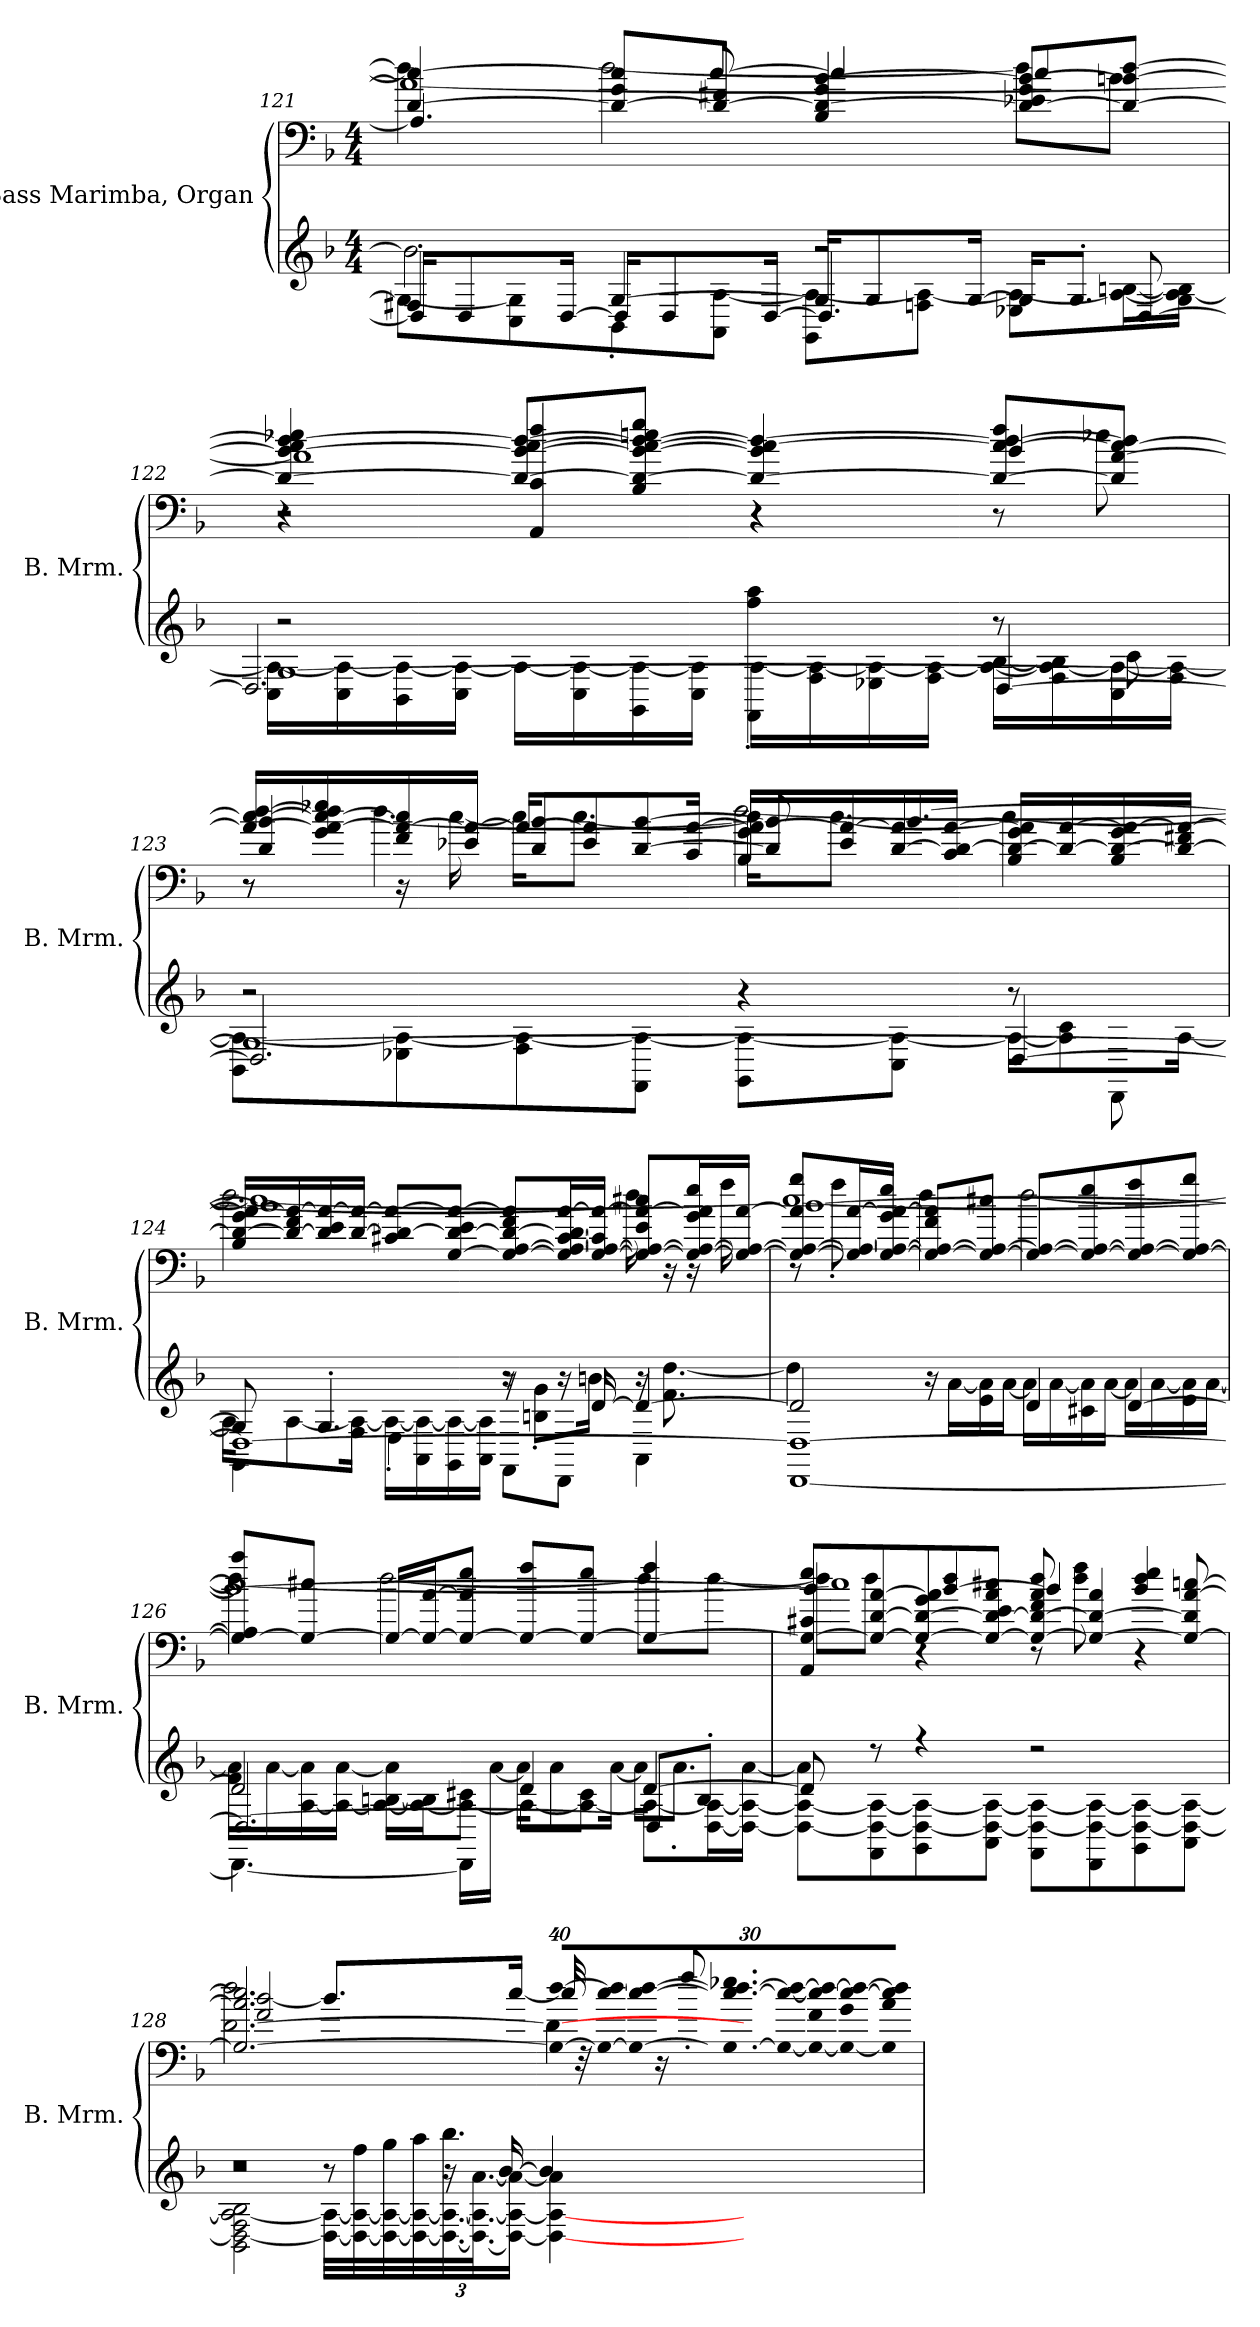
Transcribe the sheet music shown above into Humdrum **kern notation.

**kern	**kern
*part1	*part1
*staff2	*staff1
*I"Bass Marimba, Organ	*
*I'B. Mrm.	*
!!LO:LB:g=z
*clefG2	*clefF4
*k[b-]	*k[b-]
*M4/4	*M4/4
=121	=121
*^	*^
*	*^	*	*^
*	*	*^	*	*	*^
4F#X'/	8G\L_	16D/KL]	2b-\]	[4d/ 4cc/_	4dd\]	4.A/]	1a_
.	.	8D/	.	.	.	.	.
.	8C\ 8G\]	.	.	.	.	.	.
.	.	[16D/Jk	.	.	.	.	.
[4G/	8BB-'\	16D/KL]	.	8d/_ 8g/ 8cc/]L	[2dd\	.	.
.	.	8D/	.	.	.	.	.
.	8AA\ [8A\J	.	.	8d/_ 8f#X/J	.	[8cc/	.
.	.	[16D/Jk	.	.	.	.	.
16G/KL]	8GG\ 8A\_L	4.D/]	2r	4B-/ 4d/_ 4g/ [4b-/	.	4cc/]	.
8G/	.	.	.	.	.	.	.
.	8Fn\ 8A\_J	.	.	.	.	.	.
[16G/Jk	.	.	.	.	.	.	.
16G/KL]	8E-X\ 8A\_L	.	.	8d/_ 8e-X/ 8g/ 8b-/_L	8dd\L]	4cc/	.
8.G'/J	.	.	.	.	.	.	.
.	16A\_ [16Bn\L	[8D/	.	8d/_ 8b-/_ [8dd/J	8bn\J	.	.
.	16G\ 16A\_ 16B\]JJ	.	.	.	.	.	.
!!LO:LB:g=z	!!	!!	!!
=122	=122	=122	=122	=122	=122	=122	=122
[1G	16C\ 16A\_LL	2.D/]	2r	4d/_ 4b-/_ 4cc/ 4dd/_ 4ee-X/	2r	4r	1a]
.	16C\ 16A\_	.	.	.	.	.	.
.	16BB-\ 16A\_	.	.	.	.	.	.
.	16C\ 16A\_JJ	.	.	.	.	.	.
.	16A\LL_	.	.	8d/_ 8b-/_ [8cc/ 8dd/_L	.	4AA/' 4c/' 4ff/'	.
.	16C\ 16A\_	.	.	.	.	.	.
.	16GG\ 16A\_	.	.	8B-/ 8d/_ 8b-/_ 8cc/_ 8dd/_ 8een/ 8gg/J	.	.	.
.	16C\ 16A\]JJ	.	.	.	.	.	.
.	[16A\LL	.	4FF\' 4ff\' 4aa\'	4d/_ 4b-/] 4cc/_ 4dd/_	4r	4r	.
.	16F\ 16A\_	.	.	.	.	.	.
.	16E-X\ 16A\_	.	.	.	.	.	.
.	16F\ 16A\_JJ	.	.	.	.	.	.
.	16A\_ [16B-\LL	[4D/	8r	8d/_ 8cc/_ 8dd/_ 8ff/L	8r	4b-/	.
.	16F\ 16A\_ 16B-\]	.	.	.	.	.	.
.	16C\ 16A\_	.	8c\	8d/] [8a/ 8cc/_ 8dd/]J	8ee-X\	.	.
.	16F\ 16A\_JJ	.	.	.	.	.	.
!!LO:LB:g=z	!!	!!	!!
=123	=123	=123	=123	=123	=123	=123	=123
1G_	8BB-\ 8A\_L	2.D/]	2r	16a/_ 16cc/_ [16dd/LL	8r	4d/ 4b-/	8r
.	.	.	.	16g/ 16a/_ 16cc/_ 16dd/] 16ee-X/	.	.	.
.	8E-X\ 8A\_	.	.	16f/ 16a/_ 16cc/]	[4.dd\	.	16r
.	.	.	.	16e-X/ 16a/_JJ	.	.	[16cc\
.	8F\ 8A\_	.	.	16a/KL_	.	8d/ 8b-/L	16cc\KL]
.	.	.	.	8e-/ 8a/]	.	.	[8.cc\J
.	8FF\ 8A\_J	.	.	.	.	[8d/ [8b-/J	.
.	.	.	.	16c/ [16a/Jk	.	.	.
.	8GG\ 8A\_L	.	4r	16B-/ 16g/ 16a/_LL	2dd\_	8d/] 8b-/]	16cc\KL]
.	.	.	.	16e-/ 16a/_	.	.	[8.cc\J
.	8C\ 8A\_J	.	.	[16d/ 16a/]	.	[4.b-/	.
.	.	.	.	16c/ 16d/_ [16a/JJ	.	.	.
.	16A\KL_	[4D/	8r	16B-/ 16d/_ 16g/ 16a/]LL	.	.	4cc\_
.	8A\] 8c\	.	.	16d/_ [16a/	.	.	.
.	.	.	8DD\	16B-/ 16d/_ 16g/ 16a/_	.	.	.
.	[16A\Jk	.	.	16d/_ 16f#X/ 16a/_JJ	.	.	.
!!LO:LB:g=z	!!	!!	!!
=124	=124	=124	=124	=124	=124	=124	=124
8G/]	16A\KL]	1D_	4GG\	16B-/ 16d/_ 16g/ 16a/_LL	2.dd\_	1b-]	1cc_
.	[8A\	.	.	16d/_ 16f/ 16a/_	.	.	.
4.G'/	.	.	.	16d/] 16e/ 16a/_	.	.	.
.	16F\ 16A\_Jk	.	.	[16d/ 16a/_JJ	.	.	.
.	16A\LL_	.	4E'\	8c#X/ 8d/_ 8a/_L	.	.	.
.	16AA\ 16A\_	.	.	.	.	.	.
.	16GG\ 16A\_	.	.	[8G/ 8d/_ 8e/ 8a/_J	.	.	.
.	16AA\ 16A\]JJ	.	.	.	.	.	.
8r	16r	.	8FF\L	8G/_ [8A/ 8d/_ 8f/ 8a/]L	.	.	.
.	8Bn\' 8g\'L	.	.	.	.	.	.
*	*	*	*	*MM86	*	*	*
16r	.	.	8DD\J	16G/_ 16A/_ [16c#/ 16d/] [16a/L	.	.	.
*	*	*	*	*MM80	*	*	*
[16d/	16bn\Jk	.	.	16G/_ 16A/_ 16c#/] 16a/_JJ	.	.	.
*	*	*	*	*MM75	*	*	*
4d/_	16r	.	4AA\	8G/_ 8A/_ 8e/ 8a/_ 8cc#X/L	16dd\]	.	.
*	*	*	*	*MM69	*	*	*
.	8.f\ [8.dd\	.	.	.	16r	.	.
*	*	*	*	*MM63	*	*	*
.	.	.	.	16G/_ 16A/_ 16g/ 16a/] 16ee/L	16r	.	.
*	*	*	*	*MM58	*	*	*
.	.	.	.	16G/_ 16A/_ [16a/JJ	16ff\	.	.
!!LO:PB:g=z	!!	!!	!!
=125	=125	=125	=125	=125	=125	=125	=125
*	*	*	*	*MM50	*	*	*
2d/]	4dd\]	1D_	[1DD	8G/_ 8A/_ 8a/] 8gg/L	8r	[1b-	1cc_
.	.	.	.	16G/_ 16A/_ [16a/L	8ff'\	.	.
.	.	.	.	16G/_ 16A/_ 16g/ 16a/_ 16ee/JJ	.	.	.
.	16r	.	.	8G/_ 8A/_ 8f/ 8a/]L	4dd\	.	.
.	[16a\LL	.	.	.	.	.	.
.	16e\ 16a\]	.	.	8G/_ 8A/_ 8cc#X/J	.	.	.
.	[16a\JJ	.	.	.	.	.	.
4d/	16a\LL]	.	.	8G/_ 8A/_L	[2dd\	.	.
.	[16a\	.	.	.	.	.	.
.	16c#X\ 16a\]	.	.	8G/_ 8A/_ 8ee/	.	.	.
.	[16a\JJ	.	.	.	.	.	.
[4d/	16a\LL]	.	.	8G/_ 8A/_ 8ff/	.	.	.
.	[16a\	.	.	.	.	.	.
.	16e\ 16a\]	.	.	8G/_ 8A/_ 8gg/J	.	.	.
.	[16a\JJ	.	.	.	.	.	.
!!LO:LB:g=z	!!	!!	!!
=126	=126	=126	=126	=126	=126	=126	=126
2d/]	16f\ 16a\]LL	2.D/_	4.DD\_	8G/_ 8A/] 8aa/L	4dd\]	1b-_	1cc_
.	[16a\	.	.	.	.	.	.
.	[16A\ 16a\]	.	.	8G/_ 8cc#X/J	.	.	.
.	16A\_ [16a\JJ	.	.	.	.	.	.
.	16A\_ [16Bn\ 16a\]LL	.	.	16G/LL_	[2dd\	.	.
.	16A\_ 16B\]J	.	.	16G/_ [16a/J	.	.	.
.	8A\_ 8c#X\J	.	16DD\LL]	8G/_ 8a/] 8ee/J	.	.	.
.	.	.	[16a\JJ	.	.	.	.
4d/	8A\L_	.	16a\KL]	8G/_ 8ff/L	.	.	.
.	.	.	8a\	.	.	.	.
.	8A\_ 8c#\J	.	.	8G/_ 8ee/J	.	.	.
.	.	.	[16a\Jk	.	.	.	.
[4d/	8A\L_	8D/L]	16a\KL]	4G/_ 4ff/	8dd\L]	.	.
.	.	.	8.a'\J	.	.	.	.
.	[16D\ 16A\_L	8B'/J	.	.	[8dd\J	.	.
.	16D\_ 16A\_ [16a\JJ	.	.	.	.	.	.
*	*v	*v	*v	*	*	*	*
=127	=127	=127	=127	=127	=127
8d/]	8D\_ 8A\_ 8a\]L	8AA/ 8G/_ 8c#X/ 8ee/L	8dd\L]	4b-/]	1cc]
*	*	*MM48	*	*	*
8r	8FF\ 8D\_ 8A\_	8G/_ [8d/ [8a/	8dd\J	.	.
4r	8GG\ 8D\_ 8A\_	8G/_ 8d/_ 8g/ 8a/]	4r	[4b-/ 4dd/	.
*	*	*MM43	*	*	*
.	8AA\ 8D\_ 8A\_J	8G/_ 8d/_ 8e/ 8a/ 8cc#X/J	.	.	.
*	*	*MM41	*	*	*
2r	8FF\ 8D\_ 8A\_L	8G/_ 8d/_ 8f/ 8a/ 8dd/	8r	4b-/]	.
.	8DD\ 8D\_ 8A\_	4G/_ 4d/_ 4a/	8dd\ 8ff\	.	.
*	*	*MM35	*	*	*
.	8GG\ 8D\_ 8A\_	.	4r	4b-/ 4dd/ 4ee/	.
*	*	*MM33	*	*	*
.	8AA\ 8D\_ 8A\_J	8G/_ 8d/] [8a/ [8ccn/	.	.	.
*v	*v	*	*	*	*
*	*v	*v	*v	*v
!!LO:LB:g=z
=128	=128
*	*MM30
*^	*^
*	*^	*	*^
1r	2BB-\ 2D\_ 2F\ 2A\_ 2B-\	2r	2.G/_ 2.a/] 2.cc/]	2f/ [2b-/	[2.d\ 2.dd\
*	*	*	*MM56	*	*
.	32D\_ 32A\_LLL	8r	.	8.b-/L]	.
.	32D\_ 32A\_ 32ff\	.	.	.	.
.	32D\_ 32A\_ 32gg\	.	.	.	.
.	32D\_ 32A\_ 32aa\	.	.	.	.
*	*Xbrackettup	*	*	*	*
.	48.D\_ 48.A\_ 48.bb-\	16r	.	.	.
.	48.D\_ 48.A\_ [48.a\J	.	.	.	.
*	*	*	*MM60	*	*
.	16D\_ 16A\_ 16a\_JJ	[16b-/	.	[16cc/Jk	.
*	*	*	*Xbrackettup	*	*
*	*	*	*MM61	*	*
!	!	!	!LO:N:vis=32	!	!
.	4D\_ 4A\_ 4a\]	4b-/]	640%23G/_ [640%23dd/LLL	32cc/]	4d\_
.	.	.	.	32r	.
!	!	!	!LO:N:vis=256%9	!	!
.	.	.	960%17G/_ [960%17cc/ 960%17dd/]K	.	.
!	!	!	!LO:N:vis=32	!	!
.	.	.	640%23G/_ 640%23cc/_ [640%23dd/	.	.
.	.	.	.	16r	.
!	!	!	!LO:N:vis=32.	!	!
.	.	.	1920%103G/_ 1920%103cc/_ 1920%103dd/_ 1920%103ee-X/	.	.
*	*	*	*MM63	*	*
.	.	.	.	8ff'/	.
!	!	!	!LO:N:vis=256%9	!	!
.	.	.	960%17G/_ 960%17cc/_ 960%17dd/_L	.	.
!	!	!	!LO:N:vis=256%9	!	!
.	.	.	960%17G/_ 960%17f/ 960%17cc/_ 960%17dd/_J	.	.
!	!	!	!LO:N:vis=32	!	!
.	.	.	640%23G/_ 640%23g/ 640%23cc/_ 640%23dd/_	.	.
!	!	!	!LO:N:vis=32	!	!
.	.	.	640%23G/_ [640%23a/ 640%23cc/] 640%23dd/_JJJ	.	.
1920ryy	1920ryy	1920ryy	.	1920ryy	1920ryy
*v	*v	*v	*	*	*
*	*v	*v	*v
=	=
*-	*-
